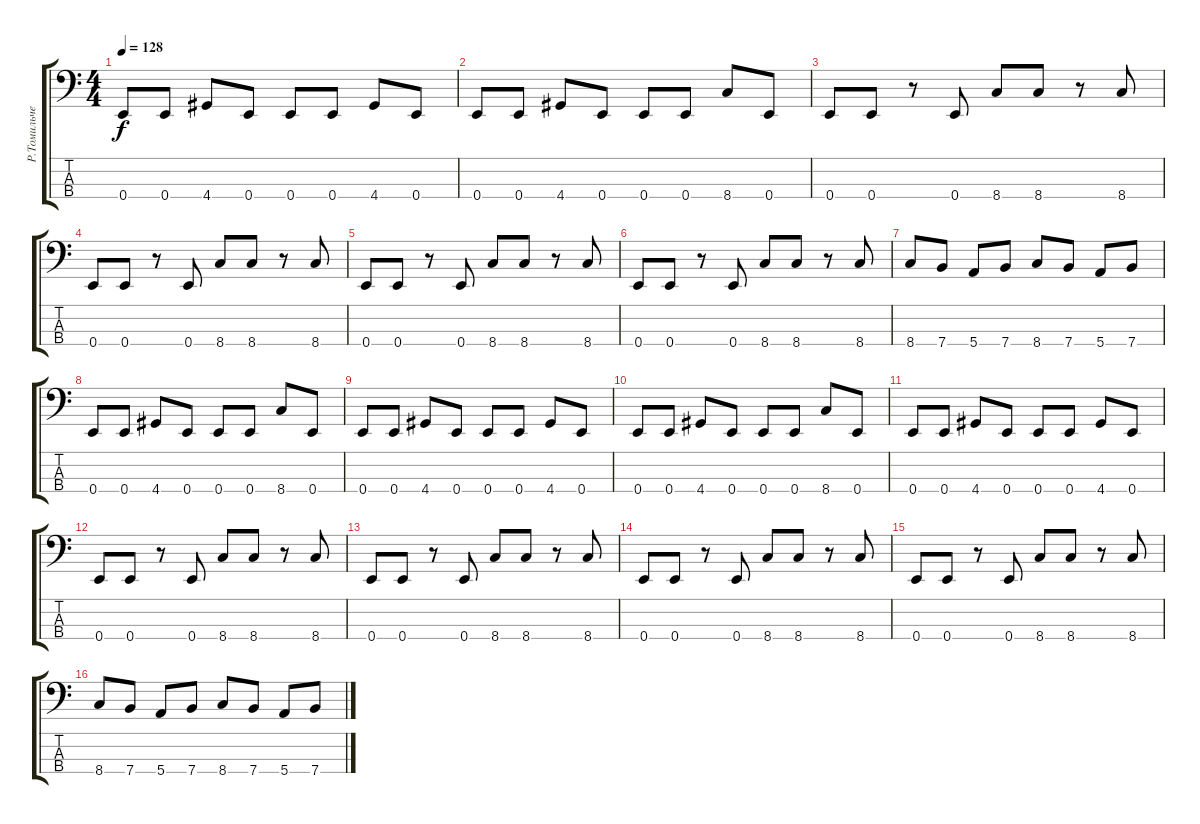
\track ("Р.Томильченко" "Р.Томильче") {instrument slapbass1}
\staff {score tabs}
\tuning (G2 D2 A1 E1) {hide}
\ts (4 4)
\tempo 128
\clef f4
\ks c
0.4.8{dy f} 0.4.8 4.4.8 0.4.8 0.4.8 0.4.8 4.4.8 0.4.8 |
0.4.8 0.4.8 4.4.8 0.4.8 0.4.8 0.4.8 8.4.8 0.4.8 |
0.4.8 0.4.8 r.8 0.4.8 8.4.8 8.4.8 r.8 8.4.8 |
0.4.8 0.4.8 r.8 0.4.8 8.4.8 8.4.8 r.8 8.4.8 |
0.4.8 0.4.8 r.8 0.4.8 8.4.8 8.4.8 r.8 8.4.8 |
0.4.8 0.4.8 r.8 0.4.8 8.4.8 8.4.8 r.8 8.4.8 |
8.4.8 7.4.8 5.4.8 7.4.8 8.4.8 7.4.8 5.4.8 7.4.8 |
0.4.8 0.4.8 4.4.8 0.4.8 0.4.8 0.4.8 8.4.8 0.4.8 |
0.4.8 0.4.8 4.4.8 0.4.8 0.4.8 0.4.8 4.4.8 0.4.8 |
0.4.8 0.4.8 4.4.8 0.4.8 0.4.8 0.4.8 8.4.8 0.4.8 |
0.4.8 0.4.8 4.4.8 0.4.8 0.4.8 0.4.8 4.4.8 0.4.8 |
0.4.8 0.4.8 r.8 0.4.8 8.4.8 8.4.8 r.8 8.4.8 |
0.4.8 0.4.8 r.8 0.4.8 8.4.8 8.4.8 r.8 8.4.8 |
0.4.8 0.4.8 r.8 0.4.8 8.4.8 8.4.8 r.8 8.4.8 |
0.4.8 0.4.8 r.8 0.4.8 8.4.8 8.4.8 r.8 8.4.8 |
8.4.8 7.4.8 5.4.8 7.4.8 8.4.8 7.4.8 5.4.8 7.4.8
